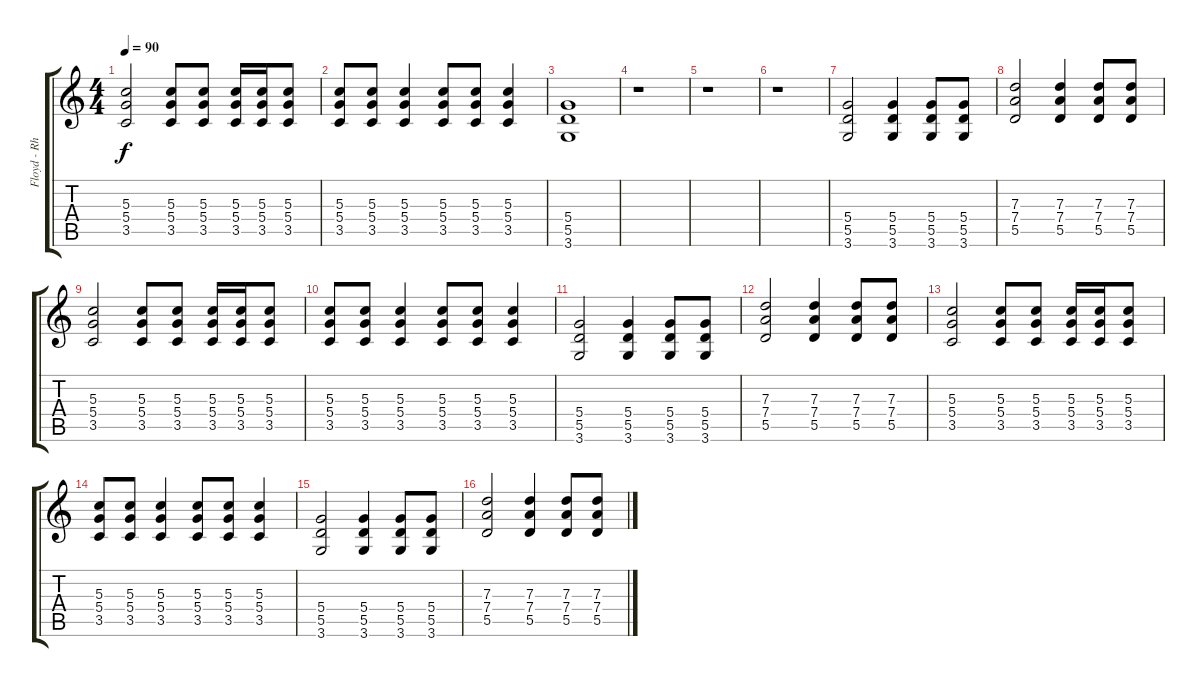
\track ("Floyd - Rhythm Guitar 2" "Floyd - Rh") {instrument distortionguitar}
\staff {score tabs}
\tuning (E4 B3 G3 D3 A2 E2) {hide}
\ts (4 4)
\tempo 90
\clef g2
\ks c
(5.3 5.4 3.5).2{dy f} (5.3 5.4 3.5).8 (5.3 5.4 3.5).8 (5.3 5.4 3.5).16 (5.3 5.4 3.5).16 (5.3 5.4 3.5).8 |
(5.3 5.4 3.5).8 (5.3 5.4 3.5).8 (5.3 5.4 3.5).4 (5.3 5.4 3.5).8 (5.3 5.4 3.5).8 (5.3 5.4 3.5).4 |
(5.4 5.5 3.6).1 |
r.1 |
r.1 |
r.1 |
(5.4 5.5 3.6).2 (5.4 5.5 3.6).4 (5.4 5.5 3.6).8 (5.4 5.5 3.6).8 |
(7.3 7.4 5.5).2 (7.3 7.4 5.5).4 (7.3 7.4 5.5).8 (7.3 7.4 5.5).8 |
(5.3 5.4 3.5).2 (5.3 5.4 3.5).8 (5.3 5.4 3.5).8 (5.3 5.4 3.5).16 (5.3 5.4 3.5).16 (5.3 5.4 3.5).8 |
(5.3 5.4 3.5).8 (5.3 5.4 3.5).8 (5.3 5.4 3.5).4 (5.3 5.4 3.5).8 (5.3 5.4 3.5).8 (5.3 5.4 3.5).4 |
(5.4 5.5 3.6).2 (5.4 5.5 3.6).4 (5.4 5.5 3.6).8 (5.4 5.5 3.6).8 |
(7.3 7.4 5.5).2 (7.3 7.4 5.5).4 (7.3 7.4 5.5).8 (7.3 7.4 5.5).8 |
(5.3 5.4 3.5).2 (5.3 5.4 3.5).8 (5.3 5.4 3.5).8 (5.3 5.4 3.5).16 (5.3 5.4 3.5).16 (5.3 5.4 3.5).8 |
(5.3 5.4 3.5).8 (5.3 5.4 3.5).8 (5.3 5.4 3.5).4 (5.3 5.4 3.5).8 (5.3 5.4 3.5).8 (5.3 5.4 3.5).4 |
(5.4 5.5 3.6).2 (5.4 5.5 3.6).4 (5.4 5.5 3.6).8 (5.4 5.5 3.6).8 |
(7.3 7.4 5.5).2 (7.3 7.4 5.5).4 (7.3 7.4 5.5).8 (7.3 7.4 5.5).8
